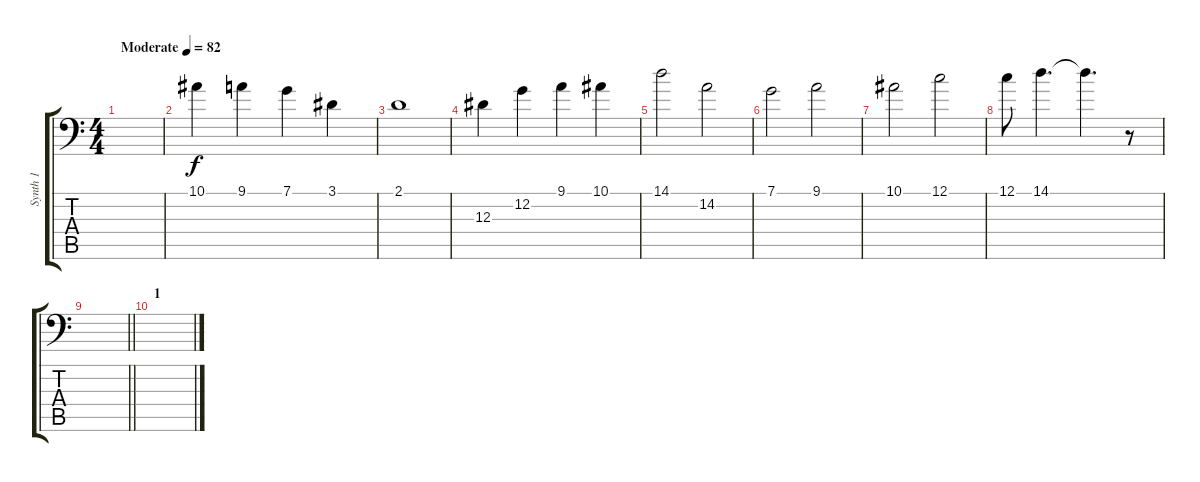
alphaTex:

\track ("Synth 1" "Synth 1") {instrument synthstrings1}
\staff {score tabs}
\tuning (C4 G3 Eb3 Bb2 F2 Bb1) {hide}
\ts (4 4)
\tempo (82 "Moderate")
\clef f4
\ks c
|
10.1.4 9.1.4 7.1.4 3.1.4 |
2.1.1 |
12.3.4 12.2.4 9.1.4 10.1.4 |
14.1.2 14.2.2 |
7.1.2 9.1.2 |
10.1.2 12.1.2 |
12.1.8 14.1.4{d} 14.1{t}.4{d} r.8 |
\barLineRight lightlight
|
\section ("" "1")
